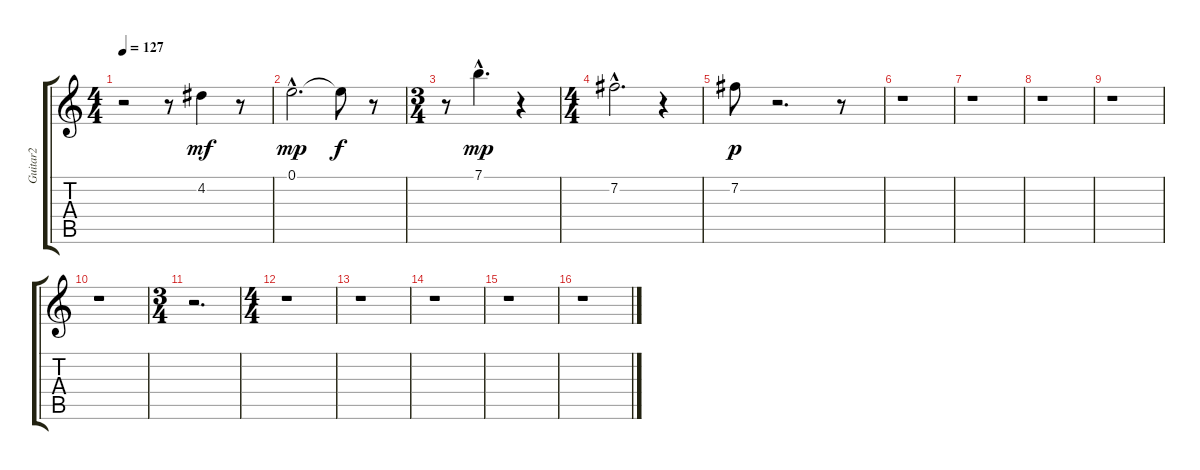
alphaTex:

\track ("Guitar2" "Guitar2") {instrument distortionguitar}
\staff {score tabs}
\tuning (E4 B3 G3 D3 A2 E2) {hide}
\ts (4 4)
\tempo 127
\clef g2
\ks c
r.2{dy f} r.8 4.2.4{dy mf volume 2} r.8 |
0.1{hac}.2{d dy mp volume 2} 0.1{t}.8{dy f} r.8 |
\ts (3 4)
r.8 7.1{hac}.4{d dy mp volume 2} r.4 |
\ts (4 4)
7.2{hac}.2{d volume 2} r.4 |
7.2.8{dy p volume 2} r.2{d} r.8 |
r.1 |
r.1 |
r.1 |
r.1 |
r.1 |
\ts (3 4)
r.2{d} |
\ts (4 4)
r.1 |
r.1 |
r.1 |
r.1 |
r.1
